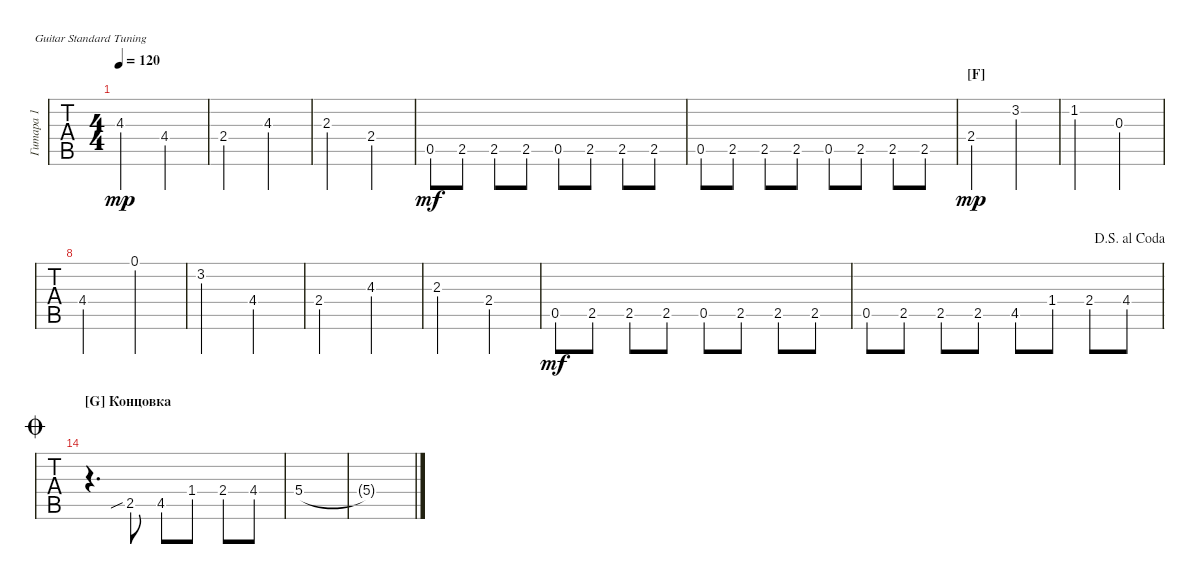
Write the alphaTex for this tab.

\defaultSystemsLayout 4
\bracketExtendMode groupsimilarinstruments
\multiTrackTrackNamePolicy hidden
\firstSystemTrackNameMode fullname
\otherSystemsTrackNameMode fullname
\otherSystemsTrackNameOrientation horizontal
\defaultBarNumberDisplay FirstOfSystem
\track ("Гитара 1" "E-Gt") {multiBarRest instrument distortionguitar}
\staff {tabs}
\tuning (E4 B3 G3 D3 A2 E2)
\ts (4 4)
\tempo 120
\clef g2
\ks eminor
4.3.2{dy mp} 4.4.2 |
2.4.2 4.3.2 |
2.3.2 2.4.2 |
0.5.8{dy mf} 2.5.8 2.5.8 2.5.8 0.5.8 2.5.8 2.5.8 2.5.8 |
0.5.8 2.5.8 2.5.8 2.5.8 0.5.8 2.5.8 2.5.8 2.5.8 |
\section ("F" "")
2.4.2{dy mp} 3.2.2 |
1.2.2 0.3.2 |
4.4.2 0.1.2 |
3.2.2 4.4.2 |
2.4.2 4.3.2 |
2.3.2 2.4.2 |
0.5.8{dy mf} 2.5.8 2.5.8 2.5.8 0.5.8 2.5.8 2.5.8 2.5.8 |
\jump dalsegnoalcoda
0.5.8 2.5.8 2.5.8 2.5.8 4.5.8 1.4.8 2.4.8 4.4.8 |
\section ("G" "Концовка")
\jump coda
\tempo (90 hide)
\tempo (69 0.975 hide)
r.4{d} 2.5{sib}.8 4.5.8 1.4.8 2.4.8 4.4.8 |
5.4.1 |
5.4{t}.1
